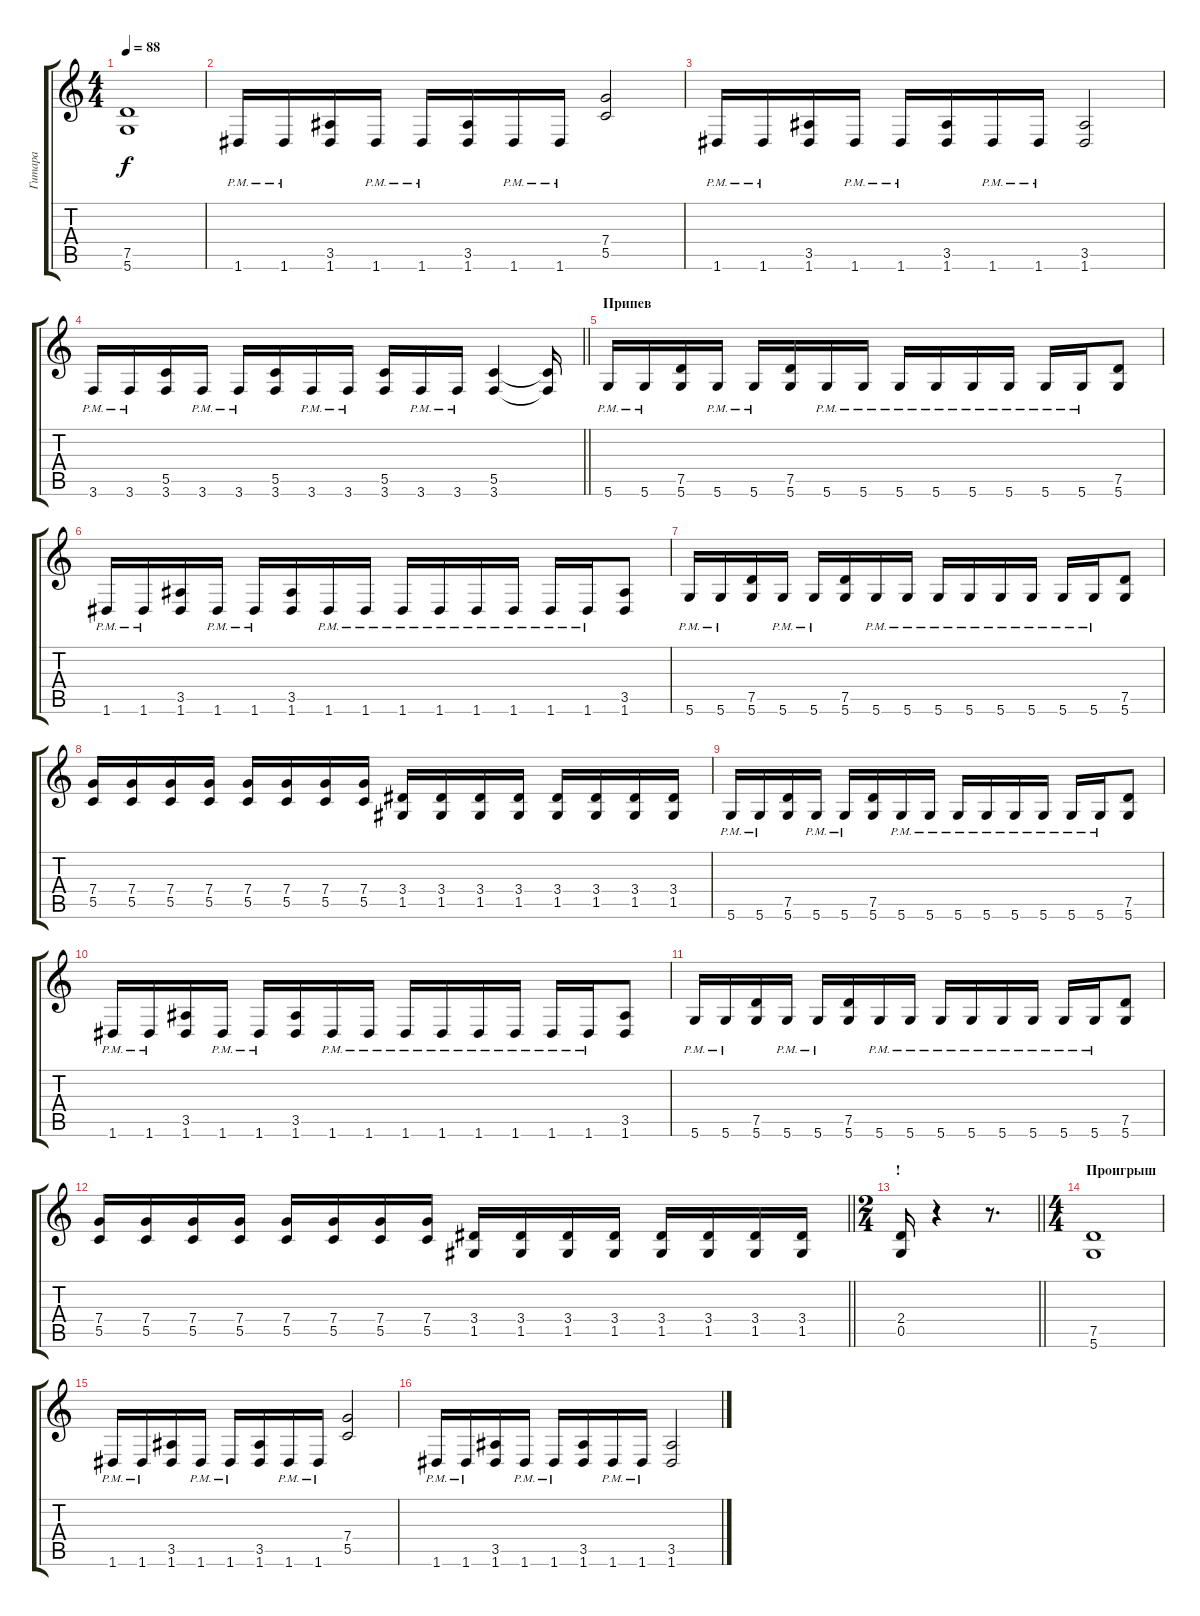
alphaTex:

\track ("Гитара" "Гитара") {instrument distortionguitar}
\staff {score tabs}
\tuning (D4 A3 F3 C3 G2 D2) {hide}
\ts (4 4)
\tempo 88
\clef g2
\ks c
(7.5 5.6).1{dy f} |
1.6{pm}.16 1.6{pm}.16 (3.5 1.6).16 1.6{pm}.16 1.6{pm}.16 (3.5 1.6).16 1.6{pm}.16 1.6{pm}.16 (7.4 5.5).2 |
1.6{pm}.16 1.6{pm}.16 (3.5 1.6).16 1.6{pm}.16 1.6{pm}.16 (3.5 1.6).16 1.6{pm}.16 1.6{pm}.16 (3.5 1.6).2 |
\barLineRight lightlight
3.6{pm}.16 3.6{pm}.16 (5.5 3.6).16 3.6{pm}.16 3.6{pm}.16 (5.5 3.6).16 3.6{pm}.16 3.6{pm}.16 (5.5 3.6).16 3.6{pm}.16 3.6{pm}.16 (5.5 3.6).4 (5.5{t} 3.6{t}).16 |
\section ("" "Припев")
5.6{pm}.16 5.6{pm}.16 (7.5 5.6).16 5.6{pm}.16 5.6{pm}.16 (7.5 5.6).16 5.6{pm}.16 5.6{pm}.16 5.6{pm}.16 5.6{pm}.16 5.6{pm}.16 5.6{pm}.16 5.6{pm}.16 5.6{pm}.16 (7.5 5.6).8 |
1.6{pm}.16 1.6{pm}.16 (3.5 1.6).16 1.6{pm}.16 1.6{pm}.16 (3.5 1.6).16 1.6{pm}.16 1.6{pm}.16 1.6{pm}.16 1.6{pm}.16 1.6{pm}.16 1.6{pm}.16 1.6{pm}.16 1.6{pm}.16 (3.5 1.6).8 |
5.6{pm}.16 5.6{pm}.16 (7.5 5.6).16 5.6{pm}.16 5.6{pm}.16 (7.5 5.6).16 5.6{pm}.16 5.6{pm}.16 5.6{pm}.16 5.6{pm}.16 5.6{pm}.16 5.6{pm}.16 5.6{pm}.16 5.6{pm}.16 (7.5 5.6).8 |
(7.4 5.5).16 (7.4 5.5).16 (7.4 5.5).16 (7.4 5.5).16 (7.4 5.5).16 (7.4 5.5).16 (7.4 5.5).16 (7.4 5.5).16 (3.4 1.5).16 (3.4 1.5).16 (3.4 1.5).16 (3.4 1.5).16 (3.4 1.5).16 (3.4 1.5).16 (3.4 1.5).16 (3.4 1.5).16 |
5.6{pm}.16 5.6{pm}.16 (7.5 5.6).16 5.6{pm}.16 5.6{pm}.16 (7.5 5.6).16 5.6{pm}.16 5.6{pm}.16 5.6{pm}.16 5.6{pm}.16 5.6{pm}.16 5.6{pm}.16 5.6{pm}.16 5.6{pm}.16 (7.5 5.6).8 |
1.6{pm}.16 1.6{pm}.16 (3.5 1.6).16 1.6{pm}.16 1.6{pm}.16 (3.5 1.6).16 1.6{pm}.16 1.6{pm}.16 1.6{pm}.16 1.6{pm}.16 1.6{pm}.16 1.6{pm}.16 1.6{pm}.16 1.6{pm}.16 (3.5 1.6).8 |
5.6{pm}.16 5.6{pm}.16 (7.5 5.6).16 5.6{pm}.16 5.6{pm}.16 (7.5 5.6).16 5.6{pm}.16 5.6{pm}.16 5.6{pm}.16 5.6{pm}.16 5.6{pm}.16 5.6{pm}.16 5.6{pm}.16 5.6{pm}.16 (7.5 5.6).8 |
\barLineRight lightlight
(7.4 5.5).16 (7.4 5.5).16 (7.4 5.5).16 (7.4 5.5).16 (7.4 5.5).16 (7.4 5.5).16 (7.4 5.5).16 (7.4 5.5).16 (3.4 1.5).16 (3.4 1.5).16 (3.4 1.5).16 (3.4 1.5).16 (3.4 1.5).16 (3.4 1.5).16 (3.4 1.5).16 (3.4 1.5).16 |
\ts (2 4)
\section ("" "!")
\barLineRight lightlight
(2.4 0.5).16 r.4 r.8{d} |
\ts (4 4)
\section ("" "Проигрыш")
(7.5 5.6).1 |
1.6{pm}.16 1.6{pm}.16 (3.5 1.6).16 1.6{pm}.16 1.6{pm}.16 (3.5 1.6).16 1.6{pm}.16 1.6{pm}.16 (7.4 5.5).2 |
1.6{pm}.16 1.6{pm}.16 (3.5 1.6).16 1.6{pm}.16 1.6{pm}.16 (3.5 1.6).16 1.6{pm}.16 1.6{pm}.16 (3.5 1.6).2
